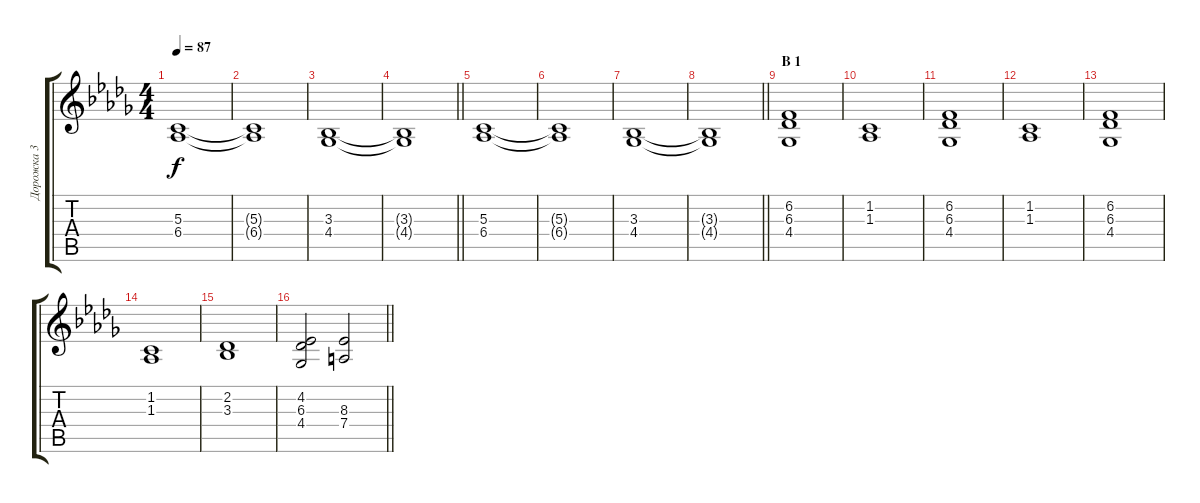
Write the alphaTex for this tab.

\track ("Дорожка 3" "Дорожка 3") {instrument pad8sweep}
\staff {score tabs}
\tuning (E4 B3 G3 D3 A2 E2) {hide}
\ts (4 4)
\tempo 87
\clef g2
\ks bbminor
(5.3 6.4).1{dy f} |
(5.3{t} 6.4{t}).1 |
(3.3 4.4).1 |
\barLineRight lightlight
(3.3{t} 4.4{t}).1 |
(5.3 6.4).1 |
(5.3{t} 6.4{t}).1 |
(3.3 4.4).1 |
\barLineRight lightlight
(3.3{t} 4.4{t}).1 |
\section ("" "B 1")
(6.2 6.3 4.4).1 |
(1.2 1.3).1 |
(6.2 6.3 4.4).1 |
(1.2 1.3).1 |
(6.2 6.3 4.4).1 |
(1.2 1.3).1 |
(2.2 3.3).1 |
\barLineRight lightlight
(4.2 6.3 4.4).2 (8.3 7.4).2
